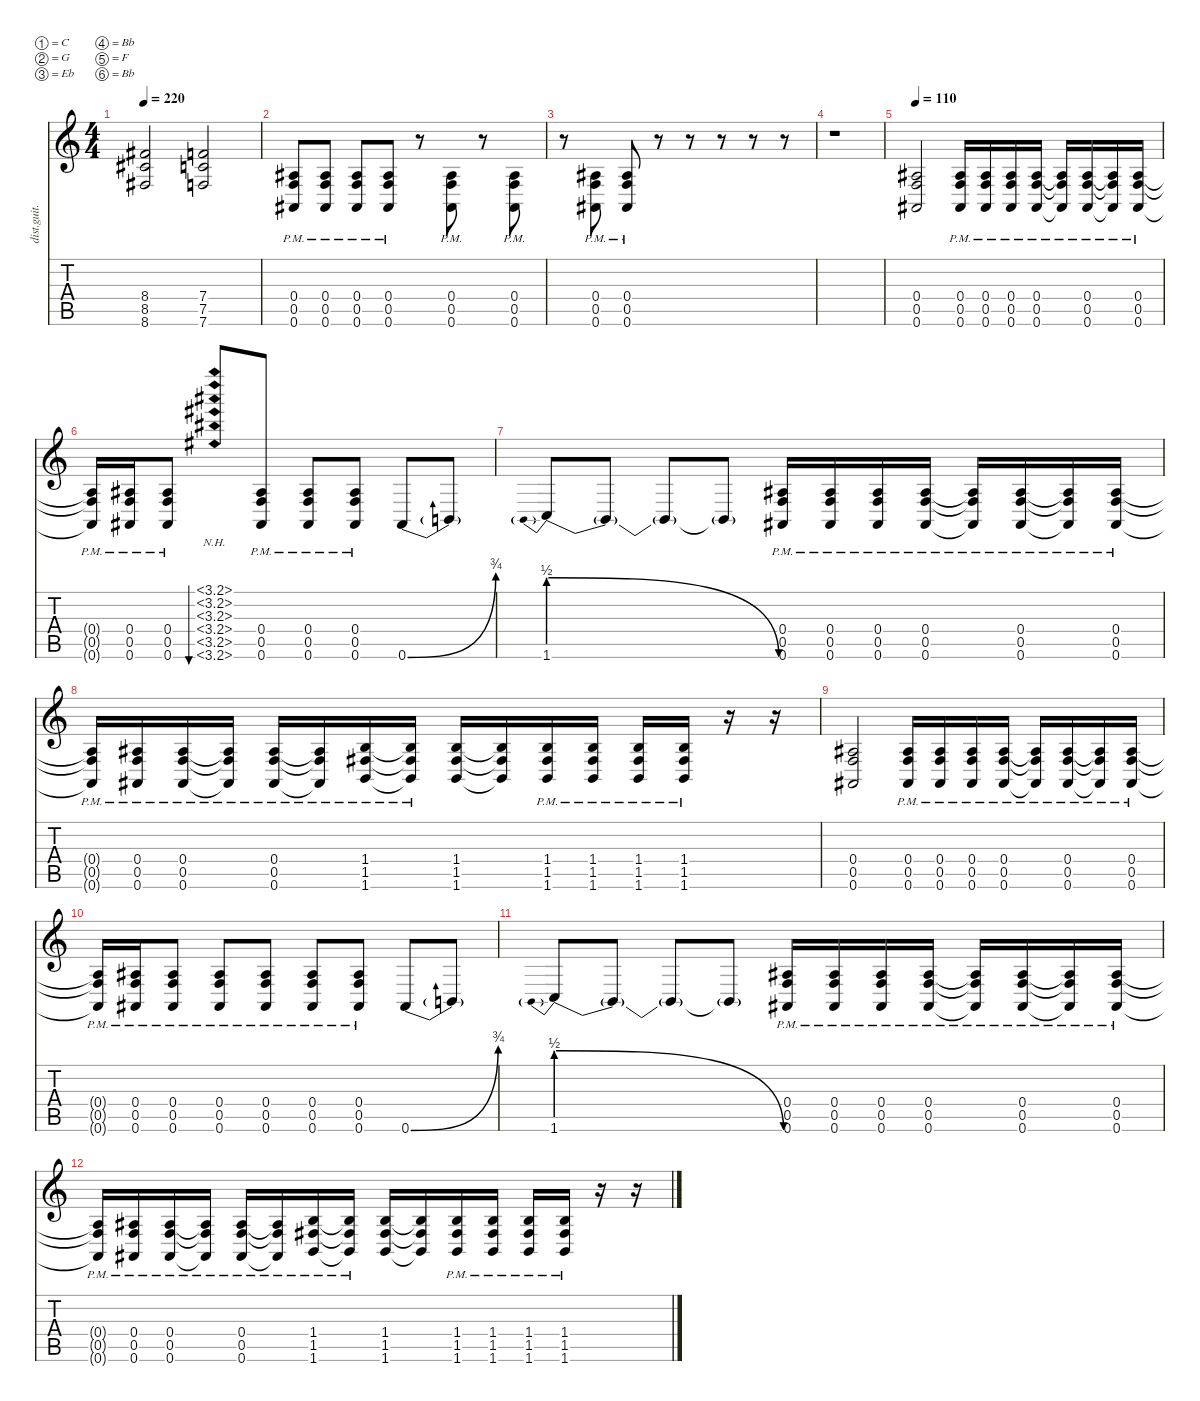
\defaultSystemsLayout 4
\hideDynamics
\bracketExtendMode nobrackets
\track ("riff L" "dist.guit.") {instrument distortionguitar}
\staff {score tabs}
\tuning (C4 G3 Eb3 Bb2 F2 Bb1)
\ts (4 4)
\tempo 220
\clef g2
\ks c
(8.6{acc #} 8.4{acc #} 8.5{acc #}).2{dy mf beam Up} (7.6 7.5 7.4).2{beam Up} |
(0.6{pm acc #} 0.5{pm} 0.4{pm acc #}).8{beam Up} (0.6{pm acc #} 0.4{pm acc #} 0.5{pm}).8{beam Up} (0.6{pm acc #} 0.5{pm} 0.4{pm acc #}).8{beam Up} (0.6{pm acc #} 0.4{pm acc #} 0.5{pm}).8{beam Up} r.8{beam Down} (0.6{pm acc #} 0.5{pm} 0.4{pm acc #}).8{beam Up} r.8{beam Down} (0.6{pm acc #} 0.4{pm acc #} 0.5{pm}).8{beam Up} |
r.8{beam Down} (0.6{pm acc #} 0.5{pm} 0.4{pm acc #}).8{beam Up} (0.6{pm acc #} 0.4{pm acc #} 0.5{pm}).8{beam Up} r.8{beam Down} r.8{beam Down} r.8{beam Down} r.8{beam Down} r.8{beam Down} |
r.1{beam Down} |
\tempo 110
(0.6{acc #} 0.5 0.4{acc #}).2{beam Up} (0.6{pm acc #} 0.4{pm acc #} 0.5{pm}).16{beam Up} (0.6{pm acc #} 0.5{pm} 0.4{pm acc #}).16{beam Up} (0.6{pm acc #} 0.4{pm acc #} 0.5{pm}).16{beam Up} (0.6{pm acc #} 0.5{pm} 0.4{pm acc #}).16{beam Up} (0.6{pm t acc #} 0.5{pm t} 0.4{pm t acc #}).16{beam Up} (0.6{pm acc #} 0.5{pm} 0.4{pm acc #}).16{beam Up} (0.6{pm t acc #} 0.5{pm t} 0.4{pm t acc #}).16{beam Up} (0.5{pm} 0.6{pm acc #} 0.4{pm acc #}).16{beam Up} |
(0.5{pm t} 0.6{pm t acc #} 0.4{pm t acc #}).16{beam Up} (0.4{pm acc #} 0.5{pm} 0.6{pm acc #}).16{beam Up} (0.6{pm acc #} 0.5{pm} 0.4{pm acc #}).8{beam Up} (3.1{nh acc #} 3.2{nh acc #} 3.3{nh acc #} 3.4{nh acc #} 3.5{nh acc #} 3.6{nh acc #}).8{bu 240 beam Up} (0.6{pm acc #} 0.5{pm} 0.4{pm acc #}).8{beam Up} (0.6{pm acc #} 0.4{pm acc #} 0.5{pm}).8{beam Up} (0.6{pm acc #} 0.5{pm} 0.4{pm acc #}).8{beam Up} 0.6{be (bend 0 0 27.599999999999998 3) acc #}.8{beam Up} 0.6{t}.8{beam Up} |
1.6{be (prebendrelease 0 2 24 0)}.8{beam Up} 1.6{t}.8{beam Up} 1.6{t}.8{beam Up} 1.6{t}.8{beam Up} (0.6{pm acc #} 0.4{pm acc #} 0.5{pm}).16{beam Up} (0.6{pm acc #} 0.5{pm} 0.4{pm acc #}).16{beam Up} (0.6{pm acc #} 0.4{pm acc #} 0.5{pm}).16{beam Up} (0.6{pm acc #} 0.5{pm} 0.4{pm acc #}).16{beam Up} (0.6{pm t acc #} 0.5{pm t} 0.4{pm t acc #}).16{beam Up} (0.6{pm acc #} 0.5{pm} 0.4{pm acc #}).16{beam Up} (0.6{pm t acc #} 0.5{pm t} 0.4{pm t acc #}).16{beam Up} (0.4{pm acc #} 0.5{pm} 0.6{pm acc #}).16{beam Up} |
(0.4{pm t acc #} 0.5{pm t} 0.6{pm t acc #}).16{beam Up} (0.6{pm acc #} 0.4{pm acc #} 0.5{pm}).16{beam Up} (0.6{pm acc #} 0.5{pm} 0.4{pm acc #}).16{beam Up} (0.6{pm t acc #} 0.5{pm t} 0.4{pm t acc #}).16{beam Up} (0.6{pm acc #} 0.4{pm acc #} 0.5{pm}).16{beam Up} (0.6{pm t acc #} 0.4{pm t acc #} 0.5{pm t}).16{beam Up} (1.6{pm} 1.5{pm acc #} 1.4{pm}).16{beam Up} (1.6{pm t} 1.5{pm t acc #} 1.4{pm t}).16{beam Up} (1.6 1.5{acc #} 1.4).16{beam Up} (1.6{t} 1.5{t acc #} 1.4{t}).16{beam Up} (1.6{pm} 1.4{pm} 1.5{pm acc #}).16{beam Up} (1.6{pm} 1.5{pm acc #} 1.4{pm}).16{beam Up} (1.6{pm} 1.4{pm} 1.5{pm acc #}).16{beam Up} (1.6{pm} 1.5{pm acc #} 1.4{pm}).16{beam Up} r.16{beam Down} r.16{beam Down} |
(0.6{acc #} 0.5 0.4{acc #}).2{beam Up} (0.6{pm acc #} 0.4{pm acc #} 0.5{pm}).16{beam Up} (0.6{pm acc #} 0.5{pm} 0.4{pm acc #}).16{beam Up} (0.6{pm acc #} 0.4{pm acc #} 0.5{pm}).16{beam Up} (0.6{pm acc #} 0.5{pm} 0.4{pm acc #}).16{beam Up} (0.6{pm t acc #} 0.5{pm t} 0.4{pm t acc #}).16{beam Up} (0.6{pm acc #} 0.5{pm} 0.4{pm acc #}).16{beam Up} (0.6{pm t acc #} 0.5{pm t} 0.4{pm t acc #}).16{beam Up} (0.5{pm} 0.6{pm acc #} 0.4{pm acc #}).16{beam Up} |
(0.5{pm t} 0.6{pm t acc #} 0.4{pm t acc #}).16{beam Up} (0.4{pm acc #} 0.5{pm} 0.6{pm acc #}).16{beam Up} (0.6{pm acc #} 0.5{pm} 0.4{pm acc #}).8{beam Up} (0.6{pm acc #} 0.5{pm} 0.4{pm acc #}).8{beam Up} (0.6{pm acc #} 0.5{pm} 0.4{pm acc #}).8{beam Up} (0.6{pm acc #} 0.4{pm acc #} 0.5{pm}).8{beam Up} (0.6{pm acc #} 0.5{pm} 0.4{pm acc #}).8{beam Up} 0.6{be (bend 0 0 27.599999999999998 3) acc #}.8{beam Up} 0.6{t}.8{beam Up} |
1.6{be (prebendrelease 0 2 24 0)}.8{beam Up} 1.6{t}.8{beam Up} 1.6{t}.8{beam Up} 1.6{t}.8{beam Up} (0.6{pm acc #} 0.4{pm acc #} 0.5{pm}).16{beam Up} (0.6{pm acc #} 0.5{pm} 0.4{pm acc #}).16{beam Up} (0.6{pm acc #} 0.4{pm acc #} 0.5{pm}).16{beam Up} (0.6{pm acc #} 0.5{pm} 0.4{pm acc #}).16{beam Up} (0.6{pm t acc #} 0.5{pm t} 0.4{pm t acc #}).16{beam Up} (0.6{pm acc #} 0.5{pm} 0.4{pm acc #}).16{beam Up} (0.6{pm t acc #} 0.5{pm t} 0.4{pm t acc #}).16{beam Up} (0.4{pm acc #} 0.5{pm} 0.6{pm acc #}).16{beam Up} |
(0.4{pm t acc #} 0.5{pm t} 0.6{pm t acc #}).16{beam Up} (0.6{pm acc #} 0.4{pm acc #} 0.5{pm}).16{beam Up} (0.6{pm acc #} 0.5{pm} 0.4{pm acc #}).16{beam Up} (0.6{pm t acc #} 0.5{pm t} 0.4{pm t acc #}).16{beam Up} (0.6{pm acc #} 0.4{pm acc #} 0.5{pm}).16{beam Up} (0.6{pm t acc #} 0.4{pm t acc #} 0.5{pm t}).16{beam Up} (1.6{pm} 1.5{pm acc #} 1.4{pm}).16{beam Up} (1.6{pm t} 1.5{pm t acc #} 1.4{pm t}).16{beam Up} (1.6 1.5{acc #} 1.4).16{beam Up} (1.6{t} 1.5{t acc #} 1.4{t}).16{beam Up} (1.6{pm} 1.4{pm} 1.5{pm acc #}).16{beam Up} (1.6{pm} 1.5{pm acc #} 1.4{pm}).16{beam Up} (1.6{pm} 1.4{pm} 1.5{pm acc #}).16{beam Up} (1.6{pm} 1.5{pm acc #} 1.4{pm}).16{beam Up} r.16{beam Down} r.16{beam Down}
